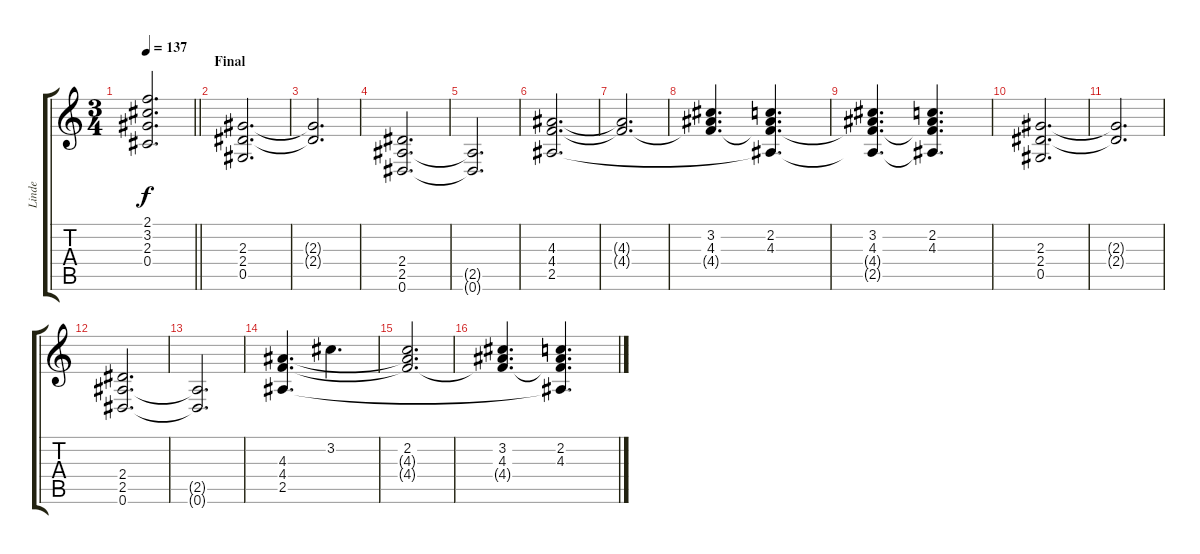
\track ("Linde" "Linde") {instrument electricguitarjazz}
\staff {score tabs}
\tuning (Eb4 Bb3 Gb3 Db3 Ab2 Eb2) {hide}
\ts (3 4)
\tempo 137
\clef g2
\barLineRight lightlight
\ks c
(2.1{t} 3.2{t} 2.3{t} 0.4{t}).2{d dy f} |
\section ("" "Final")
(2.3 2.4 0.5).2{d} |
(2.3{t} 2.4{t}).2{d} |
(2.4 2.5 0.6).2{d} |
(2.5{t} 0.6{t}).2{d} |
(4.3 4.4 2.5).2{d} |
(4.3{t} 4.4{t}).2{d} |
(3.2 4.3 4.4{t}).4{d} (2.2 4.3 4.4{t} 2.5{t}).4{d} |
(3.2 4.3 4.4{t} 2.5{t}).4{d} (2.2 4.3 4.4{t} 2.5{t}).4{d} |
(2.3 2.4 0.5).2{d} |
(2.3{t} 2.4{t}).2{d} |
(2.4 2.5 0.6).2{d} |
(2.5{t} 0.6{t}).2{d} |
(4.3 4.4 2.5).4{d} 3.2.4{d} |
(2.2 4.3{t} 4.4{t}).2{d} |
(3.2 4.3 4.4{t}).4{d} (2.2 4.3 4.4{t} 2.5{t}).4{d}
